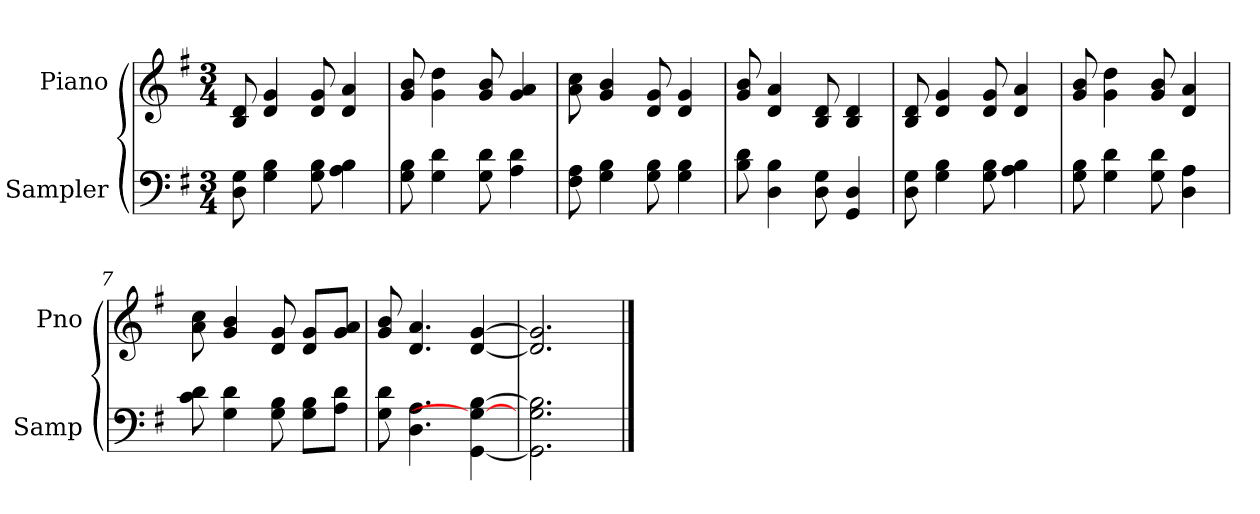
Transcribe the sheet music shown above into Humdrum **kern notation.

**kern	**kern
*part2	*part1
*staff2	*staff1
*I"Sampler	*I"Piano
*I'Samp	*I'Pno
*clefF4	*clefG2
*k[f#]	*k[f#]
*G:	*G:
*M3/4	*M3/4
=1	=1
8D 8G	8B 8d
4G 4B	4d 4g
8G 8B	8d/ 8g/
4A 4B	4d 4a
=2	=2
8G 8B	8g 8b
4G 4d	4g 4dd
8G 8d	8g 8b
4A 4d	4g 4a
=3	=3
8F# 8A	8a 8cc
4G 4B	4g 4b
8G 8B	8d 8g
4G 4B	4d 4g
=4	=4
8B 8d	8g 8b
4D 4B	4d 4a
8D 8G	8B 8d
4GG 4D	4B 4d
=5	=5
8D 8G	8B 8d
4G 4B	4d 4g
8G 8B	8d 8g
4A 4B	4d 4a
=6	=6
8G 8B	8g 8b
4G 4d	4g 4dd
8G 8d	8g 8b
4D 4A	4d 4a
=7	=7
8c 8d	8a 8cc
4G 4d	4g 4b
8G 8B	8d 8g
8G\ 8B\L	8d/ 8g/L
8A\ 8d\J	8g/ 8a/J
=8	=8
8G 8d	8g 8b
4.D 4.A	4.d 4.a
[4GG 4G_ [4B	[4d [4g
=9	=9
2.GG] 2.G 2.B]	2.d] 2.g]
==	==
*-	*-
